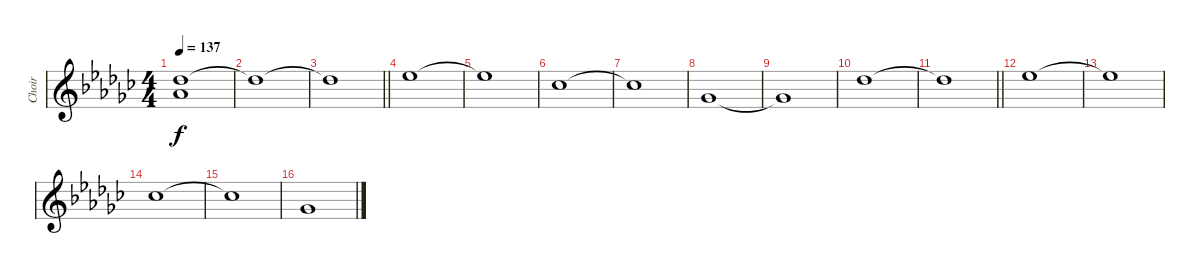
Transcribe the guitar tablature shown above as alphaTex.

\track ("Choir" "Choir") {instrument choiraahs}
\staff {score}
\tuning (E4 B3 G3 D3 A2 E2) {hide}
\ts (4 4)
\tempo 137
\clef g2
\ks ebminor
(9.1{t} 9.2{t}).1{dy f} |
9.1{t}.1 |
\barLineRight lightlight
9.1{t}.1 |
11.1.1 |
11.1{t}.1 |
7.1.1 |
7.1{t}.1 |
2.1.1 |
2.1{t}.1 |
9.1.1 |
\barLineRight lightlight
9.1{t}.1 |
11.1.1{volume 6} |
11.1{t}.1 |
7.1.1 |
7.1{t}.1 |
2.1.1{volume 4}
